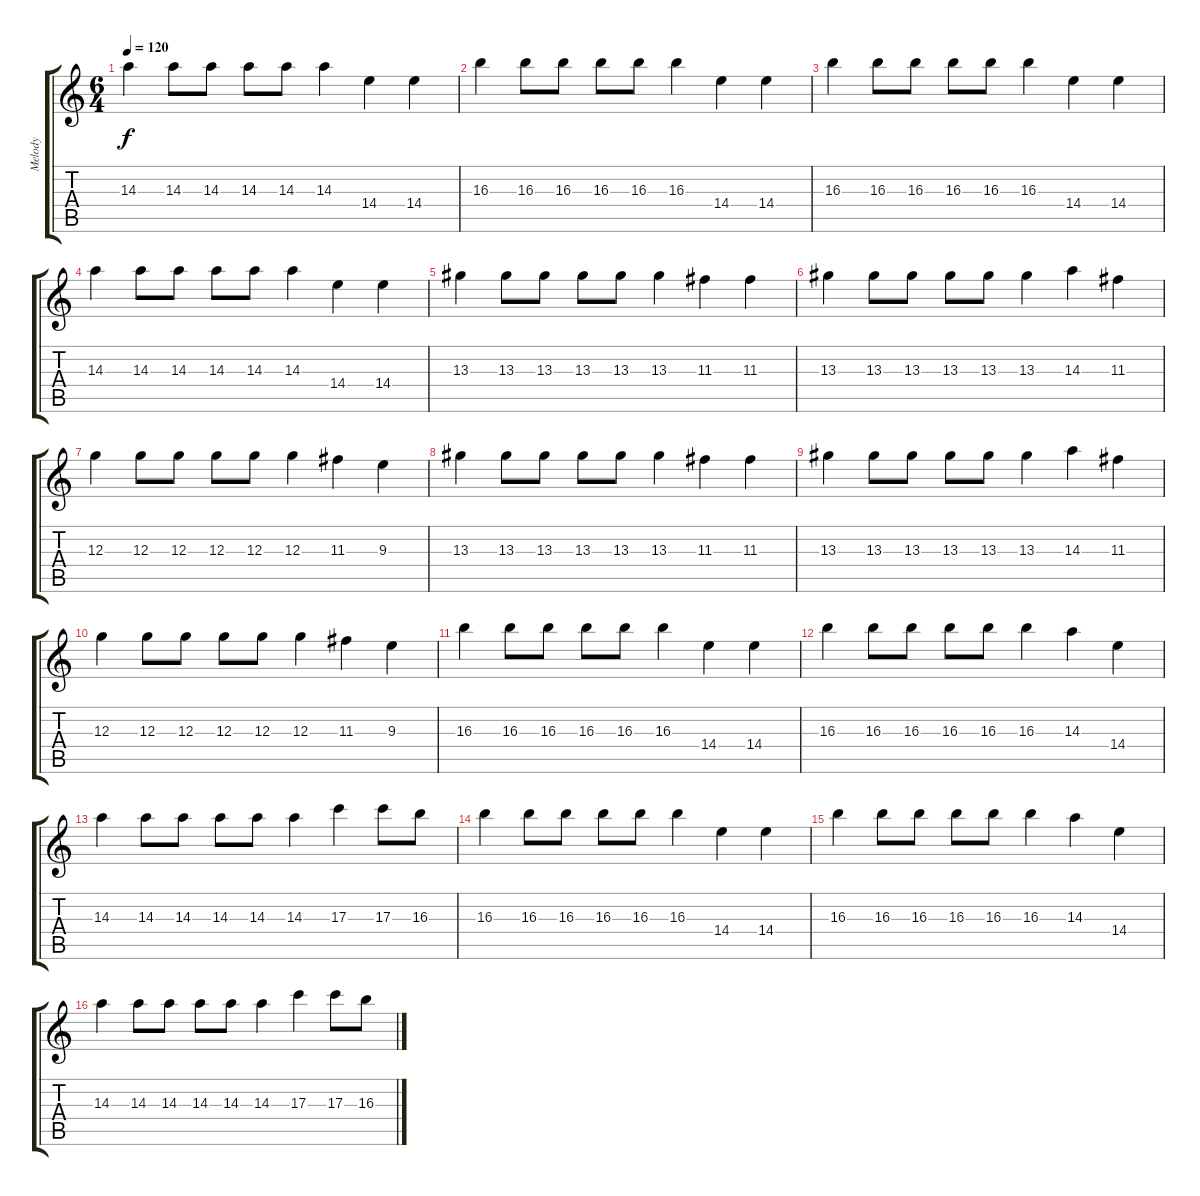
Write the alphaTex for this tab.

\track ("Melody" "Melody") {instrument electricguitarjazz}
\staff {score tabs}
\tuning (E4 B3 G3 D3 A2 E2) {hide}
\ts (6 4)
\tempo 120
\clef g2
\ks c
14.3.4{dy f} 14.3.8 14.3.8 14.3.8 14.3.8 14.3.4 14.4.4 14.4.4 |
16.3.4 16.3.8 16.3.8 16.3.8 16.3.8 16.3.4 14.4.4 14.4.4 |
16.3.4 16.3.8 16.3.8 16.3.8 16.3.8 16.3.4 14.4.4 14.4.4 |
14.3.4 14.3.8 14.3.8 14.3.8 14.3.8 14.3.4 14.4.4 14.4.4 |
13.3.4 13.3.8 13.3.8 13.3.8 13.3.8 13.3.4 11.3.4 11.3.4 |
13.3.4 13.3.8 13.3.8 13.3.8 13.3.8 13.3.4 14.3.4 11.3.4 |
12.3.4 12.3.8 12.3.8 12.3.8 12.3.8 12.3.4 11.3.4 9.3.4 |
13.3.4 13.3.8 13.3.8 13.3.8 13.3.8 13.3.4 11.3.4 11.3.4 |
13.3.4 13.3.8 13.3.8 13.3.8 13.3.8 13.3.4 14.3.4 11.3.4 |
12.3.4 12.3.8 12.3.8 12.3.8 12.3.8 12.3.4 11.3.4 9.3.4 |
16.3.4 16.3.8 16.3.8 16.3.8 16.3.8 16.3.4 14.4.4 14.4.4 |
16.3.4 16.3.8 16.3.8 16.3.8 16.3.8 16.3.4 14.3.4 14.4.4 |
14.3.4 14.3.8 14.3.8 14.3.8 14.3.8 14.3.4 17.3.4 17.3.8 16.3.8 |
16.3.4 16.3.8 16.3.8 16.3.8 16.3.8 16.3.4 14.4.4 14.4.4 |
16.3.4 16.3.8 16.3.8 16.3.8 16.3.8 16.3.4 14.3.4 14.4.4 |
14.3.4 14.3.8 14.3.8 14.3.8 14.3.8 14.3.4 17.3.4 17.3.8 16.3.8
